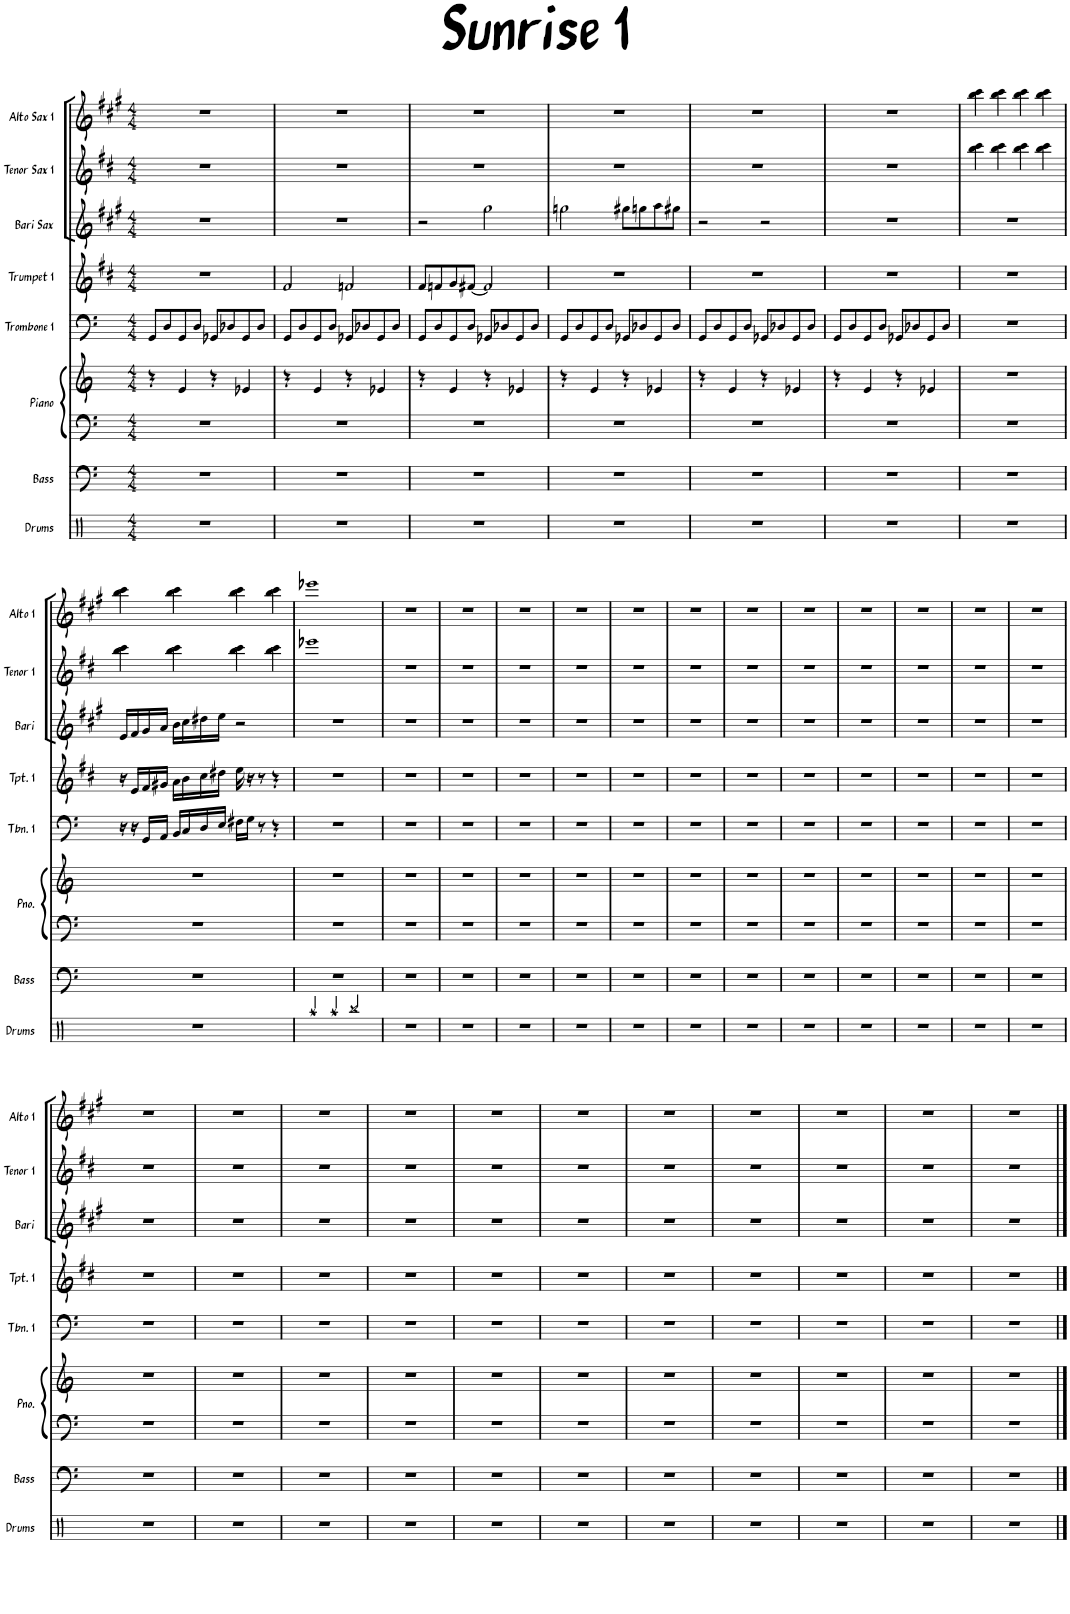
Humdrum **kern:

**kern	**kern	**kern	**kern	**kern	**kern	**kern	**kern	**kern
*part8	*part7	*part6	*part6	*part5	*part4	*part3	*part2	*part1
*staff9	*staff8	*staff7	*staff6	*staff5	*staff4	*staff3	*staff2	*staff1
*I"Drums	*I"Bass	*I"Piano	*	*I"Trombone 1	*I"Trumpet 1	*I"Bari Sax	*I"Tenor Sax 1	*I"Alto Sax 1
*I'Drums	*I'Bass	*I'Pno.	*	*I'Tbn. 1	*I'Tpt. 1	*I'Bari	*I'Tenor 1	*I'Alto 1
*clefX	*clefF4	*clefF4	*clefG2	*clefF4	*clefG2	*clefG2	*clefG2	*clefG2
*	*Trd7c12	*	*	*	*Trd1c2	*Trd12c21	*Trd8c14	*Trd5c9
*k[]	*k[]	*k[]	*k[]	*k[]	*k[f#c#]	*k[f#c#g#]	*k[f#c#]	*k[f#c#g#]
*M4/4	*M4/4	*M4/4	*M4/4	*M4/4	*M4/4	*M4/4	*M4/4	*M4/4
=1	=1	=1	=1	=1	=1	=1	=1	=1
1r	1r	1r	4r	8GG/L	1r	1r	1r	1r
.	.	.	.	8D/	.	.	.	.
.	.	.	4e/	8GG/	.	.	.	.
.	.	.	.	8D/J	.	.	.	.
.	.	.	4r	8GG-X/L	.	.	.	.
.	.	.	.	8D-X/	.	.	.	.
.	.	.	4e-X/	8GG-/	.	.	.	.
.	.	.	.	8D-/J	.	.	.	.
=2	=2	=2	=2	=2	=2	=2	=2	=2
1r	1r	1r	4r	8GG/L	2f#/	1r	1r	1r
.	.	.	.	8D/	.	.	.	.
.	.	.	4e/	8GG/	.	.	.	.
.	.	.	.	8D/J	.	.	.	.
.	.	.	4r	8GG-X/L	2fn/	.	.	.
.	.	.	.	8D-X/	.	.	.	.
.	.	.	4e-X/	8GG-/	.	.	.	.
.	.	.	.	8D-/J	.	.	.	.
=3	=3	=3	=3	=3	=3	=3	=3	=3
1r	1r	1r	4r	8GG/L	8f#/L	2r	1r	1r
.	.	.	.	8D/	8fn/	.	.	.
.	.	.	4e/	8GG/	8g/	.	.	.
.	.	.	.	8D/J	[8f#X/J	.	.	.
.	.	.	4r	8GG-X/L	2f#/]	2gg#\	.	.
.	.	.	.	8D-X/	.	.	.	.
.	.	.	4e-X/	8GG-/	.	.	.	.
.	.	.	.	8D-/J	.	.	.	.
=4	=4	=4	=4	=4	=4	=4	=4	=4
1r	1r	1r	4r	8GG/L	1r	2ggn\	1r	1r
.	.	.	.	8D/	.	.	.	.
.	.	.	4e/	8GG/	.	.	.	.
.	.	.	.	8D/J	.	.	.	.
.	.	.	4r	8GG-X/L	.	8gg#X\L	.	.
.	.	.	.	8D-X/	.	8ggn\	.	.
.	.	.	4e-X/	8GG-/	.	8aa\	.	.
.	.	.	.	8D-/J	.	8gg#X\J	.	.
=5	=5	=5	=5	=5	=5	=5	=5	=5
1r	1r	1r	4r	8GG/L	1r	2r	1r	1r
.	.	.	.	8D/	.	.	.	.
.	.	.	4e/	8GG/	.	.	.	.
.	.	.	.	8D/J	.	.	.	.
.	.	.	4r	8GG-X/L	.	2r	.	.
.	.	.	.	8D-X/	.	.	.	.
.	.	.	4e-X/	8GG-/	.	.	.	.
.	.	.	.	8D-/J	.	.	.	.
=6	=6	=6	=6	=6	=6	=6	=6	=6
1r	1r	1r	4r	8GG/L	1r	1r	1r	1r
.	.	.	.	8D/	.	.	.	.
.	.	.	4e/	8GG/	.	.	.	.
.	.	.	.	8D/J	.	.	.	.
.	.	.	4r	8GG-X/L	.	.	.	.
.	.	.	.	8D-X/	.	.	.	.
.	.	.	4e-X/	8GG-/	.	.	.	.
.	.	.	.	8D-/J	.	.	.	.
=7	=7	=7	=7	=7	=7	=7	=7	=7
1r	1r	1r	1r	1r	1r	1r	4bb\ 4ccc#\	4bb\ 4ccc#\
.	.	.	.	.	.	.	4bb\ 4ccc#\	4bb\ 4ccc#\
.	.	.	.	.	.	.	4bb\ 4ccc#\	4bb\ 4ccc#\
.	.	.	.	.	.	.	4bb\ 4ccc#\	4bb\ 4ccc#\
!!LO:LB:g=z
=8	=8	=8	=8	=8	=8	=8	=8	=8
1r	1r	1r	1r	16r	16r	16e/LL	4bb\ 4ccc#\	4bb\ 4ccc#\
.	.	.	.	16r	16e/LL	16f#/	.	.
.	.	.	.	16GG/LL	16f#/	16g#/	.	.
.	.	.	.	16AA/JJ	16g#X/JJ	16a/JJ	.	.
.	.	.	.	16BB/LL	16a\LL	16b\LL	4bb\ 4ccc#\	4bb\ 4ccc#\
.	.	.	.	16C/	16b\	16cc#\	.	.
.	.	.	.	16D/	16cc#\	16dd#X\	.	.
.	.	.	.	16E/JJ	16dd#X\JJ	16ee\JJ	.	.
.	.	.	.	16F#X\LL	16ee\	2r	4bb\ 4ccc#\	4bb\ 4ccc#\
.	.	.	.	16G\JJ	16r	.	.	.
.	.	.	.	8r	8r	.	.	.
.	.	.	.	4r	4r	.	4bb\ 4ccc#\	4bb\ 4ccc#\
=9	=9	=9	=9	=9	=9	=9	=9	=9
4Raa/	1r	1r	1r	1r	1r	1r	1eee-X	1eee-X
4Raa/	.	.	.	.	.	.	.	.
2Rbb/	.	.	.	.	.	.	.	.
=10	=10	=10	=10	=10	=10	=10	=10	=10
1r	1r	1r	1r	1r	1r	1r	1r	1r
=11	=11	=11	=11	=11	=11	=11	=11	=11
1r	1r	1r	1r	1r	1r	1r	1r	1r
=12	=12	=12	=12	=12	=12	=12	=12	=12
1r	1r	1r	1r	1r	1r	1r	1r	1r
=13	=13	=13	=13	=13	=13	=13	=13	=13
1r	1r	1r	1r	1r	1r	1r	1r	1r
=14	=14	=14	=14	=14	=14	=14	=14	=14
1r	1r	1r	1r	1r	1r	1r	1r	1r
=15	=15	=15	=15	=15	=15	=15	=15	=15
1r	1r	1r	1r	1r	1r	1r	1r	1r
=16	=16	=16	=16	=16	=16	=16	=16	=16
1r	1r	1r	1r	1r	1r	1r	1r	1r
=17	=17	=17	=17	=17	=17	=17	=17	=17
1r	1r	1r	1r	1r	1r	1r	1r	1r
=18	=18	=18	=18	=18	=18	=18	=18	=18
1r	1r	1r	1r	1r	1r	1r	1r	1r
=19	=19	=19	=19	=19	=19	=19	=19	=19
1r	1r	1r	1r	1r	1r	1r	1r	1r
=20	=20	=20	=20	=20	=20	=20	=20	=20
1r	1r	1r	1r	1r	1r	1r	1r	1r
=21	=21	=21	=21	=21	=21	=21	=21	=21
1r	1r	1r	1r	1r	1r	1r	1r	1r
!!LO:LB:g=z
=22	=22	=22	=22	=22	=22	=22	=22	=22
1r	1r	1r	1r	1r	1r	1r	1r	1r
=23	=23	=23	=23	=23	=23	=23	=23	=23
1r	1r	1r	1r	1r	1r	1r	1r	1r
=24	=24	=24	=24	=24	=24	=24	=24	=24
1r	1r	1r	1r	1r	1r	1r	1r	1r
=25	=25	=25	=25	=25	=25	=25	=25	=25
1r	1r	1r	1r	1r	1r	1r	1r	1r
=26	=26	=26	=26	=26	=26	=26	=26	=26
1r	1r	1r	1r	1r	1r	1r	1r	1r
=27	=27	=27	=27	=27	=27	=27	=27	=27
1r	1r	1r	1r	1r	1r	1r	1r	1r
=28	=28	=28	=28	=28	=28	=28	=28	=28
1r	1r	1r	1r	1r	1r	1r	1r	1r
=29	=29	=29	=29	=29	=29	=29	=29	=29
1r	1r	1r	1r	1r	1r	1r	1r	1r
=30	=30	=30	=30	=30	=30	=30	=30	=30
1r	1r	1r	1r	1r	1r	1r	1r	1r
=31	=31	=31	=31	=31	=31	=31	=31	=31
1r	1r	1r	1r	1r	1r	1r	1r	1r
=32	=32	=32	=32	=32	=32	=32	=32	=32
1r	1r	1r	1r	1r	1r	1r	1r	1r
==	==	==	==	==	==	==	==	==
*-	*-	*-	*-	*-	*-	*-	*-	*-
